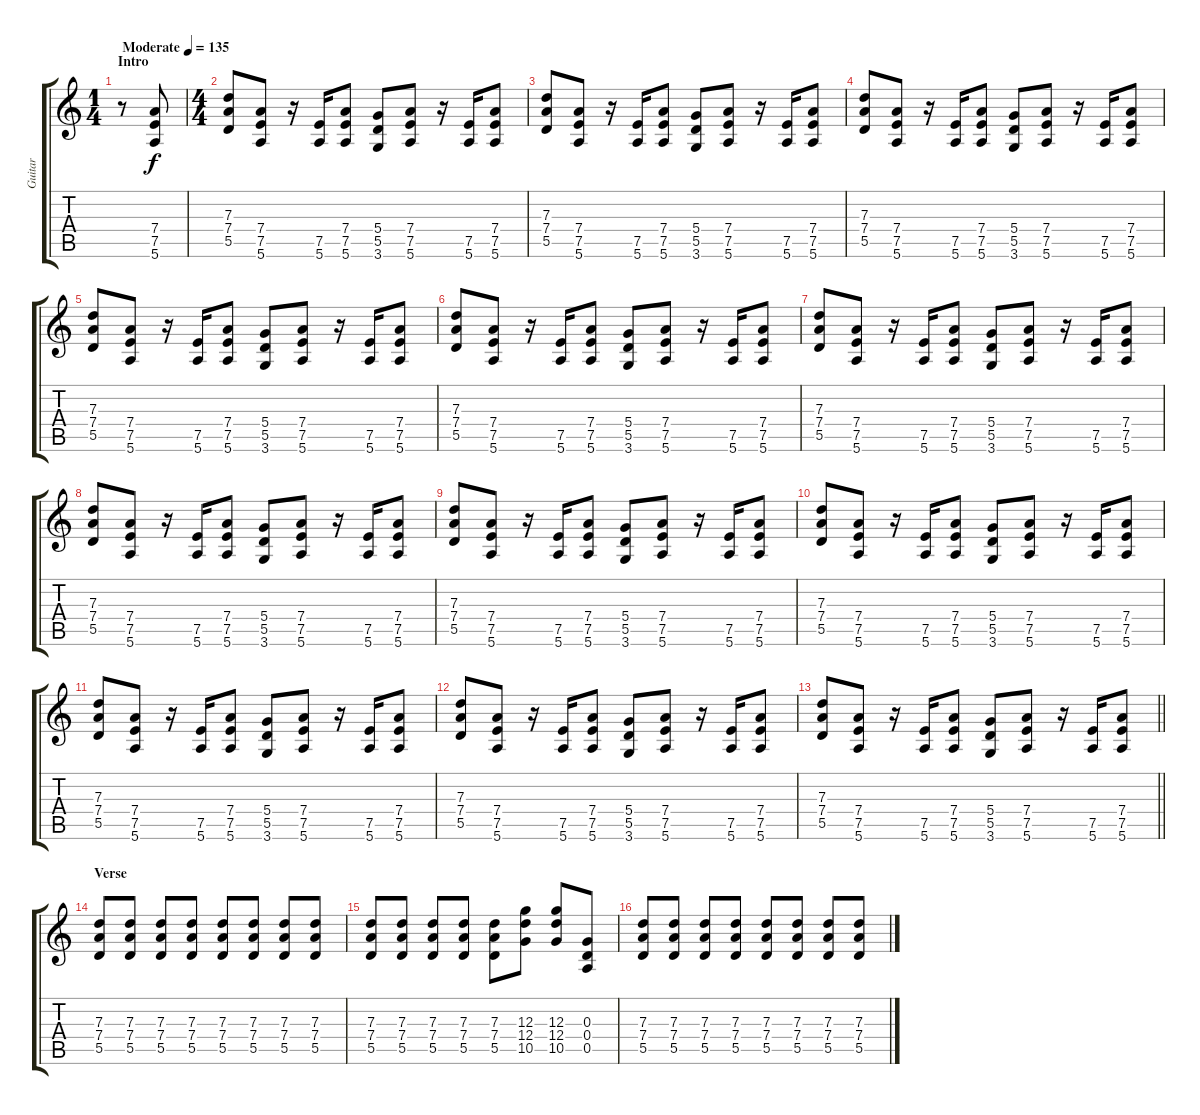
\track ("Guitar" "Guitar") {instrument distortionguitar}
\staff {score tabs}
\tuning (E4 B3 G3 D3 A2 E2) {hide}
\ts (1 4)
\section ("" "Intro")
\tempo (135 "Moderate")
\clef g2
\ks c
r.8{dy f instrument distortionguitar} (7.4 7.5 5.6).8 |
\ts (4 4)
(7.3 7.4 5.5).8 (7.4 7.5 5.6).8 r.16 (7.5 5.6).16 (7.4 7.5 5.6).8 (5.4 5.5 3.6).8 (7.4 7.5 5.6).8 r.16 (7.5 5.6).16 (7.4 7.5 5.6).8 |
(7.3 7.4 5.5).8 (7.4 7.5 5.6).8 r.16 (7.5 5.6).16 (7.4 7.5 5.6).8 (5.4 5.5 3.6).8 (7.4 7.5 5.6).8 r.16 (7.5 5.6).16 (7.4 7.5 5.6).8 |
(7.3 7.4 5.5).8 (7.4 7.5 5.6).8 r.16 (7.5 5.6).16 (7.4 7.5 5.6).8 (5.4 5.5 3.6).8 (7.4 7.5 5.6).8 r.16 (7.5 5.6).16 (7.4 7.5 5.6).8 |
(7.3 7.4 5.5).8 (7.4 7.5 5.6).8 r.16 (7.5 5.6).16 (7.4 7.5 5.6).8 (5.4 5.5 3.6).8 (7.4 7.5 5.6).8 r.16 (7.5 5.6).16 (7.4 7.5 5.6).8 |
(7.3 7.4 5.5).8 (7.4 7.5 5.6).8 r.16 (7.5 5.6).16 (7.4 7.5 5.6).8 (5.4 5.5 3.6).8 (7.4 7.5 5.6).8 r.16 (7.5 5.6).16 (7.4 7.5 5.6).8 |
(7.3 7.4 5.5).8 (7.4 7.5 5.6).8 r.16 (7.5 5.6).16 (7.4 7.5 5.6).8 (5.4 5.5 3.6).8 (7.4 7.5 5.6).8 r.16 (7.5 5.6).16 (7.4 7.5 5.6).8 |
(7.3 7.4 5.5).8 (7.4 7.5 5.6).8 r.16 (7.5 5.6).16 (7.4 7.5 5.6).8 (5.4 5.5 3.6).8 (7.4 7.5 5.6).8 r.16 (7.5 5.6).16 (7.4 7.5 5.6).8 |
(7.3 7.4 5.5).8 (7.4 7.5 5.6).8 r.16 (7.5 5.6).16 (7.4 7.5 5.6).8 (5.4 5.5 3.6).8 (7.4 7.5 5.6).8 r.16 (7.5 5.6).16 (7.4 7.5 5.6).8 |
(7.3 7.4 5.5).8 (7.4 7.5 5.6).8 r.16 (7.5 5.6).16 (7.4 7.5 5.6).8 (5.4 5.5 3.6).8 (7.4 7.5 5.6).8 r.16 (7.5 5.6).16 (7.4 7.5 5.6).8 |
(7.3 7.4 5.5).8 (7.4 7.5 5.6).8 r.16 (7.5 5.6).16 (7.4 7.5 5.6).8 (5.4 5.5 3.6).8 (7.4 7.5 5.6).8 r.16 (7.5 5.6).16 (7.4 7.5 5.6).8 |
(7.3 7.4 5.5).8 (7.4 7.5 5.6).8 r.16 (7.5 5.6).16 (7.4 7.5 5.6).8 (5.4 5.5 3.6).8 (7.4 7.5 5.6).8 r.16 (7.5 5.6).16 (7.4 7.5 5.6).8 |
\barLineRight lightlight
(7.3 7.4 5.5).8 (7.4 7.5 5.6).8 r.16 (7.5 5.6).16 (7.4 7.5 5.6).8 (5.4 5.5 3.6).8 (7.4 7.5 5.6).8 r.16 (7.5 5.6).16 (7.4 7.5 5.6).8 |
\section ("" "Verse")
(7.3 7.4 5.5).8 (7.3 7.4 5.5).8 (7.3 7.4 5.5).8 (7.3 7.4 5.5).8 (7.3 7.4 5.5).8 (7.3 7.4 5.5).8 (7.3 7.4 5.5).8 (7.3 7.4 5.5).8 |
(7.3 7.4 5.5).8 (7.3 7.4 5.5).8 (7.3 7.4 5.5).8 (7.3 7.4 5.5).8 (7.3 7.4 5.5).8 (12.3 12.4 10.5).8 (12.3 12.4 10.5).8 (0.3 0.4 0.5).8 |
(7.3 7.4 5.5).8 (7.3 7.4 5.5).8 (7.3 7.4 5.5).8 (7.3 7.4 5.5).8 (7.3 7.4 5.5).8 (7.3 7.4 5.5).8 (7.3 7.4 5.5).8 (7.3 7.4 5.5).8
